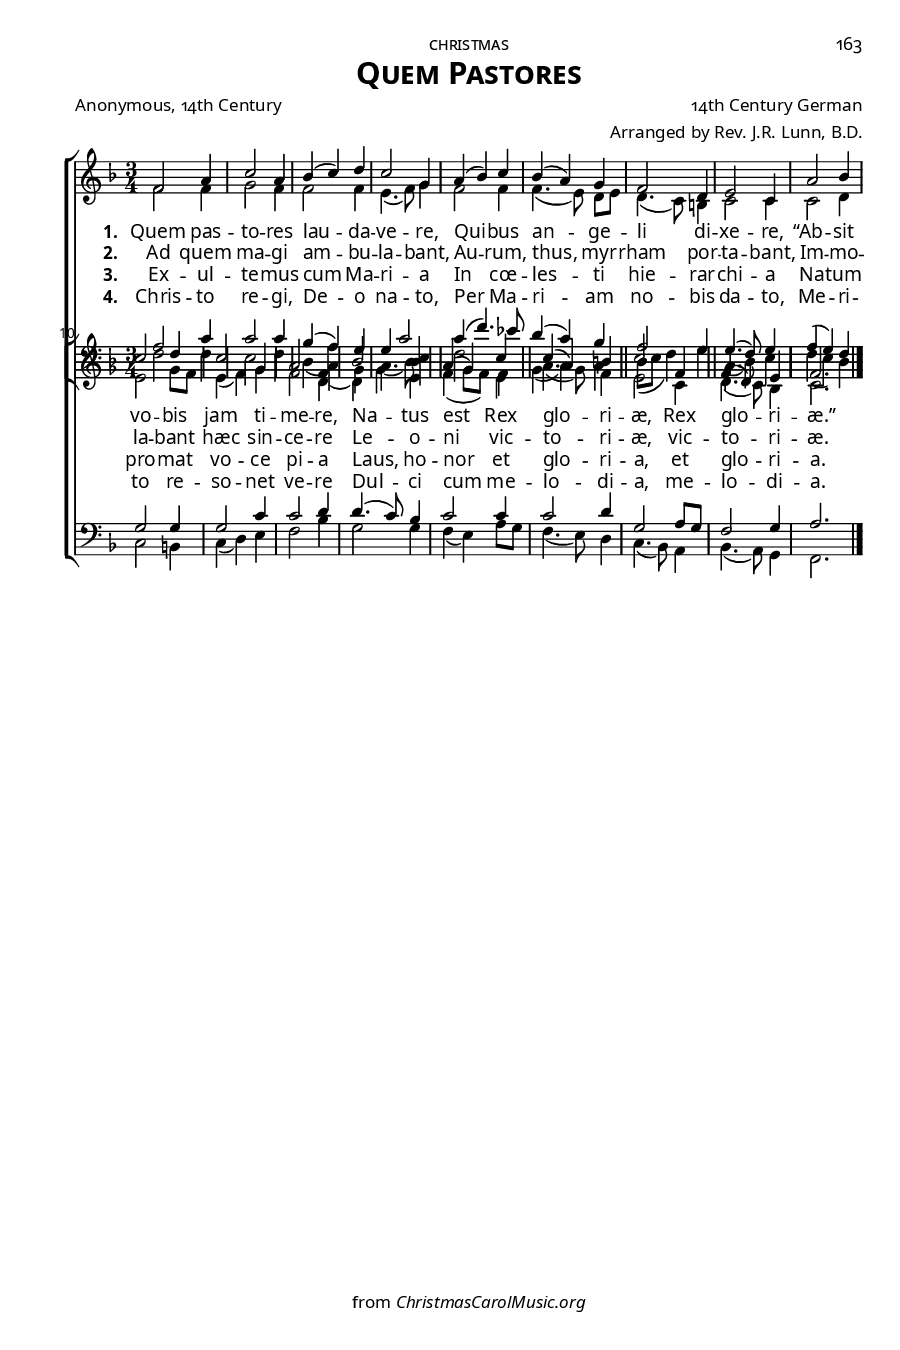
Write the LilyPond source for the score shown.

\version "2.14.2"
\include "util.ly"
\header {
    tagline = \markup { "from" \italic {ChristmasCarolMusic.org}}

    title = \markup{\override #'(font-name . "Garamond Premier Pro Semibold"){ \abs-fontsize #15 \smallCapsOldStyle"Quem Pastores"}}
    poet = \markup\oldStyleNum"Anonymous, 14th Century"
    composer = \markup\oldStyleNum"14th Century German"
    arranger = \markup\oldStyleNum"Arranged by Rev. J.R. Lunn, B.D."
  }
\paper {
  print-all-headers = ##f
  paper-height = 9\in
  paper-width = 6\in
  indent = 0\in
  %system-system-spacing = #'((basic-distance . 10) (padding . 0))
  system-system-spacing =
    #'((basic-distance . 0)
       (minimum-distance . 0)
       (padding . -15)
       (stretchability . 100))
  score-markup-spacing =
    #'((basic-distance . 0)
       (minimum-distance . 0)
       (padding . 0)
       (stretchability . 0))
  ragged-last-bottom = ##t
  ragged-bottom = ##f
  two-sided = ##t
  inner-margin = 0.5\in
  outer-margin = 0.25\in
  top-margin = 0.25\in
  bottom-margin = 0.25\in
  first-page-number = #163
  print-first-page-number = ##t
  headerLine = \markup{\override #'(font-name . "Garamond Premier Pro") \smallCapsOldStyle"christmas"}
  oddHeaderMarkup = \markup\fill-line{
     \override #'(font-name . "Garamond Premier Pro")\abs-fontsize #8.5
     \combine 
        \fill-line{"" \on-the-fly #print-page-number-check-first
        \oldStylePageNum""
        }
        \fill-line{\headerLine}
  }
  evenHeaderMarkup = \markup {
     \override #'(font-name . "Garamond Premier Pro")\abs-fontsize #8.5
     \combine
        \on-the-fly #print-page-number-check-first
        \oldStylePageNum""
        \fill-line{\headerLine}
  }
}
#(set-global-staff-size 15) \paper{ #(define fonts (make-pango-font-tree "GoudyOlSt BT" "Garamond Premier Pro" "Garamond Premier Pro" (/ 15 20))) }
global = {
  \key f \major
  \time 3/4
  \autoBeamOff
  \override DynamicLineSpanner #'staff-padding = #0.0
  \override DynamicLineSpanner #'Y-extent = #'(-1 . 1)
}

sopMusic = \relative c' {
  f2 a4 |
  c2 a4 |
  bes( c) d |
  c2 g4 |
  a( bes) c |
  
  bes( a) g |
  f2 d4 |
  e2 c4 |
  a'2 bes4 |
  c2 d4 |
  
  c2 g4 |
  a2 f4 |
  bes2 bes4 |
  a( g) c |
  c( a) b |
  c2 f,4 |
  f( d) e |
  f2. \bar "|."
}
sopWords = \lyricmode {
  
}

altoMusic = \relative c' {
  f2 f4 |
  g2 f4 |
  f2 f4 |
  e4.( f8) g4 |
  f2 f4 f4.( e8) d[ e] |
  
  d4.( c8) b4 |
  c2 c4 |
  c2 d4 |
  e2 g8[ f] |
  e4( f) g |
  f2 d4~ |
  
  d4 g e |
  f( g8[ f]) e4 |
  a4.( g8) f4 |
  e2 c4 |
  d4.( c8) bes4 |
  c2. \bar "|."
}
altoWords = \lyricmode {
  \dropLyricsIX
  \set stanza = #"1. "
  Quem pas -- to -- res lau -- da -- ve -- re,
  Qui -- bus an -- ge -- li di -- xe -- re,
  “Ab -- sit vo -- bis jam ti -- me -- \set associatedVoice = "tenors"
  re,
  Na -- \unset associatedVoice
  tus est Rex glo -- ri -- æ,
  Rex glo -- ri -- æ.”
}
altoWordsII = \lyricmode {
  \dropLyricsIX
%\markup\italic
  \set stanza = #"2. "
  Ad quem ma -- gi am -- bu -- la -- bant,
  Au -- rum, thus, myr -- rham por -- ta -- bant,
  Im -- mo -- la -- bant hæc sin -- ce -- \set associatedVoice = "tenors"
  re
  Le -- \unset associatedVoice
  o -- ni vic -- to -- ri -- æ,
  vic -- to -- ri -- æ.
}
altoWordsIII = \lyricmode {
  \dropLyricsIX
  \set stanza = #"3. "
  Ex -- ul -- te -- mus cum Ma -- ri -- a
  In cœ -- les -- ti hie -- rar -- chi -- a
  Na -- tum pro -- mat vo -- ce pi -- \set associatedVoice = "tenors"
  a
  Laus, \unset associatedVoice
  ho -- nor et glo -- ri -- a,
  et glo -- ri -- a.
}
altoWordsIV = \lyricmode {
  \dropLyricsIX
  \set stanza = #"4. "
  Chris -- to re -- gi, De -- o na -- to,
  Per Ma -- ri -- am no -- bis da -- to,
  Me -- ri -- to re -- so -- net ve -- \set associatedVoice = "tenors"
  re
  Dul -- \unset associatedVoice
  ci cum me -- lo -- di -- a,
  me -- lo -- di -- a.
}
altoWordsV = \lyricmode {
  \set stanza = #"5. "
  \set ignoreMelismata = ##t
}
altoWordsVI = \lyricmode {
  \set stanza = #"6. "
  \set ignoreMelismata = ##t
}
tenorMusic = \relative c' {
  a2 c4 |
  c2 c4 |
  bes( a) g |
  g c2 |
  c4( f4.) ees8 |
  d4( c) bes |
  
  a2 g4 |
  g4.( f8) g4 |
  a( g) f |
  g2 g4 |
  g2 c4 |
  c2 d4 |
  
  d4.( c8) bes4 |
  c2 c4 |
  c2 d4 |
  g,2 a8[ g] |
  f2 g4 |
  a2. \bar "|."
}
tenorWords = \lyricmode {

}

bassMusic = \relative c {
  f2 f4 |
  e2 f4 |
  d( c) bes |
  c4.( d8) e4 |
  f2 a,4 |
  bes( c) c |
  
  d8([ e] f4) g |
  c,4.( d8) e4 |
  f( e) d |
  c2 b4 |
  c( d) e |
  f2 bes4 |
  
  g2 g4 |
  f( e) a8[ g] |
  f4.( e8) d4 |
  c4.( bes8) a4 |
  bes4.( a8) g4 |
  f2. \bar "|."
}
bassWords = \lyricmode {

}

pianoRH = \relative c' {
  
}
pianoLH = \relative c' {
  
}

\score {
  <<
   \new ChoirStaff <<
    \new Staff = women <<
      \new Voice = "sopranos" { \voiceOne << \global \sopMusic >> }
      \new Voice = "altos" { \voiceTwo << \global \altoMusic >> }
    >>
   \new Staff = men <<
      \clef bass
      \new Voice = "tenors" { \voiceOne << \global \tenorMusic >> }
      \new Voice = "basses" { \voiceTwo << \global \bassMusic >> }
    >>
    \new Lyrics \with { alignAboveContext = #"women" \override VerticalAxisGroup #'nonstaff-relatedstaff-spacing = #'((basic-distance . 1))} \lyricsto "sopranos" \sopWords
    \new Lyrics = "altosVI"  \with { alignBelowContext = #"women" } \lyricsto "sopranos" \altoWordsVI
    \new Lyrics = "altosV"  \with { alignBelowContext = #"women" } \lyricsto "sopranos" \altoWordsV
    \new Lyrics = "altosIV"  \with { alignBelowContext = #"women" } \lyricsto "sopranos" \altoWordsIV
    \new Lyrics = "altosIII"  \with { alignBelowContext = #"women" } \lyricsto "sopranos" \altoWordsIII
    \new Lyrics = "altosII"  \with { alignBelowContext = #"women" } \lyricsto "sopranos" \altoWordsII
    \new Lyrics = "altos"  \with { alignBelowContext = #"women" \override VerticalAxisGroup #'nonstaff-relatedstaff-spacing = #'((padding . -0.5))} \lyricsto "sopranos" \altoWords
    \new Lyrics \with { alignAboveContext = #"men" \override VerticalAxisGroup #'nonstaff-relatedstaff-spacing = #'((basic-distance . 1)) } \lyricsto "tenors" \tenorWords
    \new Lyrics \with { alignBelowContext = #"men" \override VerticalAxisGroup #'nonstaff-relatedstaff-spacing = #'((basic-distance . 1)) } \lyricsto "basses" \bassWords
  >>
%    \new PianoStaff << \new Staff { \new Voice { \pianoRH } } \new Staff { \clef "bass" \pianoLH } >>
  >>
  \layout {
    \context {
      \Score
      \override SpacingSpanner #'base-shortest-duration = #(ly:make-moment 1 2)
      \override SpacingSpanner #'common-shortest-duration = #(ly:make-moment 1 2)
    }
    \context {
      % Remove all empty staves
      % \Staff \RemoveEmptyStaves \override VerticalAxisGroup #'remove-first = ##t
    }
    \context {
      \Lyrics
      \override LyricText #'X-offset = #center-on-word
    }
  }
  
  \midi {
    \tempo 4 = 90
    \set Staff.midiInstrument = "flute"
  
    \context {
      \Voice
      \remove "Dynamic_performer"
    }
  }
}
